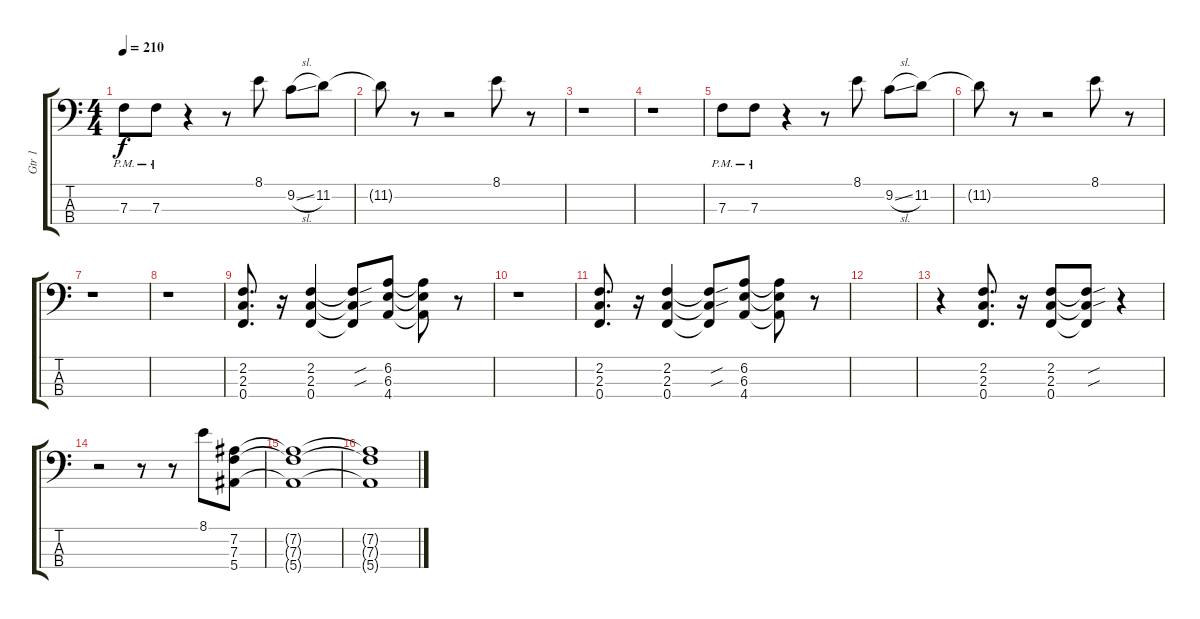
\track ("Gtr 1" "Gtr 1") {instrument distortionguitar}
\staff {score tabs}
\tuning (Ab2 Eb2 Bb1 F1) {hide}
\ts (4 4)
\tempo 210
\clef f4
\ks c
7.3{pm}.8{dy f} 7.3{pm}.8 r.4 r.8 8.1.8 9.2{sl}.8 11.2.8 |
11.2{t}.8 r.8 r.2 8.1.8 r.8 |
r.1 |
r.1 |
7.3{pm}.8 7.3{pm}.8 r.4 r.8 8.1.8 9.2{sl}.8 11.2.8 |
11.2{t}.8 r.8 r.2 8.1.8 r.8 |
r.1 |
r.1 |
(2.2 2.3 0.4).8{d} r.16 (2.2 2.3 0.4).4 (2.2{sou t} 2.3{sou t} 0.4{t}).8 (6.2 6.3 4.4).8 (6.2{t} 6.3{t} 4.4{t}).8 r.8 |
r.1 |
(2.2 2.3 0.4).8{d} r.16 (2.2 2.3 0.4).4 (2.2{sou t} 2.3{sou t} 0.4{t}).8 (6.2 6.3 4.4).8 (6.2{t} 6.3{t} 4.4{t}).8 r.8 |
|
r.4 (2.2 2.3 0.4).8{d} r.16 (2.2 2.3 0.4).8 (2.2{sou t} 2.3{sou t} 0.4{t}).8 r.4 |
r.2 r.8 r.8 8.1.8 (7.2 7.3 5.4).8 |
(7.2{t} 7.3{t} 5.4{t}).1 |
(7.2{t} 7.3{t} 5.4{t}).1
